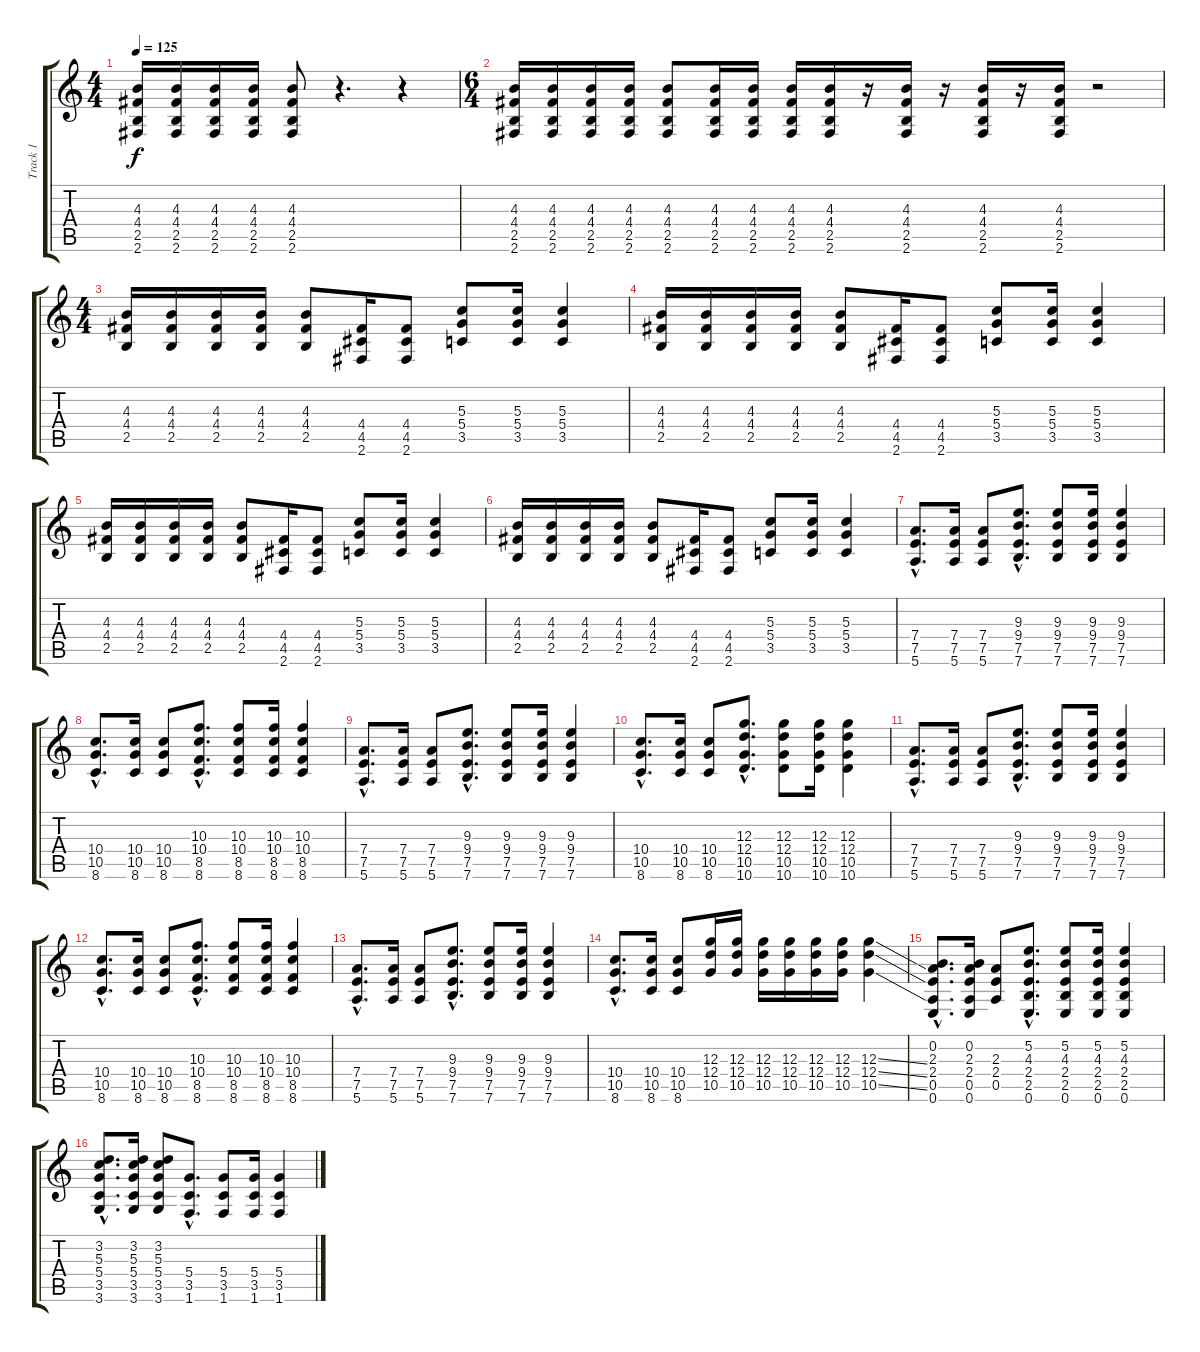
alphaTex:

\track ("Track 1" "Track 1") {instrument overdrivenguitar}
\staff {score tabs}
\tuning (E4 B3 G3 D3 A2 E2) {hide}
\ts (4 4)
\tempo 125
\clef g2
\ks c
(4.3 4.4 2.5 2.6).16{dy f} (4.3 4.4 2.5 2.6).16 (4.3 4.4 2.5 2.6).16 (4.3 4.4 2.5 2.6).16 (4.3 4.4 2.5 2.6).8 r.4{d} r.4 |
\ts (6 4)
(4.3 4.4 2.5 2.6).16 (4.3 4.4 2.5 2.6).16 (4.3 4.4 2.5 2.6).16 (4.3 4.4 2.5 2.6).16 (4.3 4.4 2.5 2.6).8 (4.3 4.4 2.5 2.6).16 (4.3 4.4 2.5 2.6).16 (4.3 4.4 2.5 2.6).16 (4.3 4.4 2.5 2.6).16 r.16 (4.3 4.4 2.5 2.6).16 r.16 (4.3 4.4 2.5 2.6).16 r.16 (4.3 4.4 2.5 2.6).16 r.2 |
\ts (4 4)
(4.3 4.4 2.5).16 (4.3 4.4 2.5).16 (4.3 4.4 2.5).16 (4.3 4.4 2.5).16 (4.3 4.4 2.5).8 (4.4 4.5 2.6).16 (4.4 4.5 2.6).8 (5.3 5.4 3.5).8 (5.3 5.4 3.5).16 (5.3 5.4 3.5).4 |
(4.3 4.4 2.5).16 (4.3 4.4 2.5).16 (4.3 4.4 2.5).16 (4.3 4.4 2.5).16 (4.3 4.4 2.5).8 (4.4 4.5 2.6).16 (4.4 4.5 2.6).8 (5.3 5.4 3.5).8 (5.3 5.4 3.5).16 (5.3 5.4 3.5).4 |
(4.3 4.4 2.5).16 (4.3 4.4 2.5).16 (4.3 4.4 2.5).16 (4.3 4.4 2.5).16 (4.3 4.4 2.5).8 (4.4 4.5 2.6).16 (4.4 4.5 2.6).8 (5.3 5.4 3.5).8 (5.3 5.4 3.5).16 (5.3 5.4 3.5).4 |
(4.3 4.4 2.5).16 (4.3 4.4 2.5).16 (4.3 4.4 2.5).16 (4.3 4.4 2.5).16 (4.3 4.4 2.5).8 (4.4 4.5 2.6).16 (4.4 4.5 2.6).8 (5.3 5.4 3.5).8 (5.3 5.4 3.5).16 (5.3 5.4 3.5).4 |
(7.4{hac} 7.5{hac} 5.6{hac}).8{d} (7.4 7.5 5.6).16 (7.4 7.5 5.6).8 (9.3{hac} 9.4{hac} 7.5{hac} 7.6{hac}).8{d} (9.3 9.4 7.5 7.6).8 (9.3 9.4 7.5 7.6).16 (9.3 9.4 7.5 7.6).4 |
(10.4{hac} 10.5{hac} 8.6{hac}).8{d} (10.4 10.5 8.6).16 (10.4 10.5 8.6).8 (10.3{hac} 10.4{hac} 8.5{hac} 8.6{hac}).8{d} (10.3 10.4 8.5 8.6).8 (10.3 10.4 8.5 8.6).16 (10.3 10.4 8.5 8.6).4 |
(7.4{hac} 7.5{hac} 5.6{hac}).8{d} (7.4 7.5 5.6).16 (7.4 7.5 5.6).8 (9.3{hac} 9.4{hac} 7.5{hac} 7.6{hac}).8{d} (9.3 9.4 7.5 7.6).8 (9.3 9.4 7.5 7.6).16 (9.3 9.4 7.5 7.6).4 |
(10.4{hac} 10.5{hac} 8.6{hac}).8{d} (10.4 10.5 8.6).16 (10.4 10.5 8.6).8 (12.3{hac} 12.4{hac} 10.5{hac} 10.6{hac}).8{d} (12.3 12.4 10.5 10.6).8 (12.3 12.4 10.5 10.6).16 (12.3 12.4 10.5 10.6).4 |
(7.4{hac} 7.5{hac} 5.6{hac}).8{d} (7.4 7.5 5.6).16 (7.4 7.5 5.6).8 (9.3{hac} 9.4{hac} 7.5{hac} 7.6{hac}).8{d} (9.3 9.4 7.5 7.6).8 (9.3 9.4 7.5 7.6).16 (9.3 9.4 7.5 7.6).4 |
(10.4{hac} 10.5{hac} 8.6{hac}).8{d} (10.4 10.5 8.6).16 (10.4 10.5 8.6).8 (10.3{hac} 10.4{hac} 8.5{hac} 8.6{hac}).8{d} (10.3 10.4 8.5 8.6).8 (10.3 10.4 8.5 8.6).16 (10.3 10.4 8.5 8.6).4 |
(7.4{hac} 7.5{hac} 5.6{hac}).8{d} (7.4 7.5 5.6).16 (7.4 7.5 5.6).8 (9.3{hac} 9.4{hac} 7.5{hac} 7.6{hac}).8{d} (9.3 9.4 7.5 7.6).8 (9.3 9.4 7.5 7.6).16 (9.3 9.4 7.5 7.6).4 |
(10.4{hac} 10.5{hac} 8.6{hac}).8{d} (10.4 10.5 8.6).16 (10.4 10.5 8.6).8 (12.3 12.4 10.5).16 (12.3 12.4 10.5).16 (12.3 12.4 10.5).16 (12.3 12.4 10.5).16 (12.3 12.4 10.5).16 (12.3 12.4 10.5).16 (12.3{ss} 12.4{ss} 10.5{ss}).4 |
(0.2{hac} 2.3{hac} 2.4{hac} 0.5{hac} 0.6{hac}).8{d} (0.2 2.3 2.4 0.5 0.6).16 (2.3 2.4 0.5).8 (5.2{hac} 4.3{hac} 2.4{hac} 2.5{hac} 0.6{hac}).8{d} (5.2 4.3 2.4 2.5 0.6).8 (5.2 4.3 2.4 2.5 0.6).16 (5.2 4.3 2.4 2.5 0.6).4 |
(3.2{hac} 5.3{hac} 5.4{hac} 3.5{hac} 3.6{hac}).8{d} (3.2 5.3 5.4 3.5 3.6).16 (3.2 5.3 5.4 3.5 3.6).8 (5.4{hac} 3.5{hac} 1.6{hac}).8{d} (5.4 3.5 1.6).8 (5.4 3.5 1.6).16 (5.4 3.5 1.6).4
